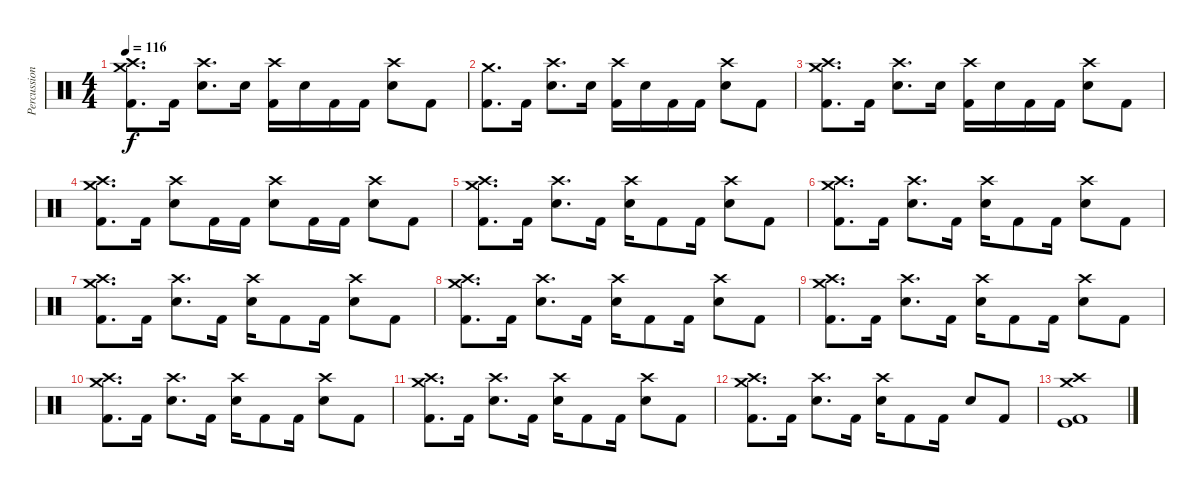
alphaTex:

\track ("Percussion" "Percussion") {instrument percussion}
\staff {score}
\articulation defaults
\ts (4 4)
\tempo 116
\clef neutral
\ks c
("Crash medium (hit)" "Crash high (hit)" "Kick (hit) 2").8{d dy f} "Kick (hit) 2".16 ("Crash high (hit)" "Snare (hit) 2").8{d} "Snare (hit) 2".16 ("Crash high (hit)" "Kick (hit) 2").16 "Snare (hit) 2".16 "Kick (hit) 2".16 "Kick (hit) 2".16 ("Crash high (hit)" "Snare (hit) 2").8 "Kick (hit) 2".8 |
("Crash medium (hit)" "Kick (hit) 2").8{d} "Kick (hit) 2".16 ("Crash high (hit)" "Snare (hit) 2").8{d} "Snare (hit) 2".16 ("Crash high (hit)" "Kick (hit) 2").16 "Snare (hit) 2".16 "Kick (hit) 2".16 "Kick (hit) 2".16 ("Crash high (hit)" "Snare (hit) 2").8 "Kick (hit) 2".8 |
("Crash medium (hit)" "Crash high (hit)" "Kick (hit) 2").8{d} "Kick (hit) 2".16 ("Crash high (hit)" "Snare (hit) 2").8{d} "Snare (hit) 2".16 ("Crash high (hit)" "Kick (hit) 2").16 "Snare (hit) 2".16 "Kick (hit) 2".16 "Kick (hit) 2".16 ("Crash high (hit)" "Snare (hit) 2").8 "Kick (hit) 2".8 |
("Crash medium (hit)" "Crash high (hit)" "Kick (hit) 2").8{d} "Kick (hit) 2".16 ("Crash high (hit)" "Snare (hit) 2").8 "Kick (hit) 2".16 "Kick (hit) 2".16 ("Crash high (hit)" "Snare (hit) 2").8 "Kick (hit) 2".16 "Kick (hit) 2".16 ("Crash high (hit)" "Snare (hit) 2").8 "Kick (hit) 2".8 |
("Crash medium (hit)" "Crash high (hit)" "Kick (hit) 2").8{d} "Kick (hit) 2".16 ("Crash high (hit)" "Snare (hit) 2").8{d} "Kick (hit) 2".16 ("Crash high (hit)" "Snare (hit) 2").16 "Kick (hit) 2".8 "Kick (hit) 2".16 ("Crash high (hit)" "Snare (hit) 2").8 "Kick (hit) 2".8 |
("Crash medium (hit)" "Crash high (hit)" "Kick (hit) 2").8{d} "Kick (hit) 2".16 ("Crash high (hit)" "Snare (hit) 2").8{d} "Kick (hit) 2".16 ("Crash high (hit)" "Snare (hit) 2").16 "Kick (hit) 2".8 "Kick (hit) 2".16 ("Crash high (hit)" "Snare (hit) 2").8 "Kick (hit) 2".8 |
("Crash medium (hit)" "Crash high (hit)" "Kick (hit) 2").8{d} "Kick (hit) 2".16 ("Crash high (hit)" "Snare (hit) 2").8{d} "Kick (hit) 2".16 ("Crash high (hit)" "Snare (hit) 2").16 "Kick (hit) 2".8 "Kick (hit) 2".16 ("Crash high (hit)" "Snare (hit) 2").8 "Kick (hit) 2".8 |
("Crash medium (hit)" "Crash high (hit)" "Kick (hit) 2").8{d} "Kick (hit) 2".16 ("Crash high (hit)" "Snare (hit) 2").8{d} "Kick (hit) 2".16 ("Crash high (hit)" "Snare (hit) 2").16 "Kick (hit) 2".8 "Kick (hit) 2".16 ("Crash high (hit)" "Snare (hit) 2").8 "Kick (hit) 2".8 |
("Crash medium (hit)" "Crash high (hit)" "Kick (hit) 2").8{d} "Kick (hit) 2".16 ("Crash high (hit)" "Snare (hit) 2").8{d} "Kick (hit) 2".16 ("Crash high (hit)" "Snare (hit) 2").16 "Kick (hit) 2".8 "Kick (hit) 2".16 ("Crash high (hit)" "Snare (hit) 2").8 "Kick (hit) 2".8 |
("Crash medium (hit)" "Crash high (hit)" "Kick (hit) 2").8{d} "Kick (hit) 2".16 ("Crash high (hit)" "Snare (hit) 2").8{d} "Kick (hit) 2".16 ("Crash high (hit)" "Snare (hit) 2").16 "Kick (hit) 2".8 "Kick (hit) 2".16 ("Crash high (hit)" "Snare (hit) 2").8 "Kick (hit) 2".8 |
("Crash medium (hit)" "Crash high (hit)" "Kick (hit) 2").8{d} "Kick (hit) 2".16 ("Crash high (hit)" "Snare (hit) 2").8{d} "Kick (hit) 2".16 ("Crash high (hit)" "Snare (hit) 2").16 "Kick (hit) 2".8 "Kick (hit) 2".16 ("Crash high (hit)" "Snare (hit) 2").8 "Kick (hit) 2".8 |
("Crash medium (hit)" "Crash high (hit)" "Kick (hit) 2").8{d} "Kick (hit) 2".16 ("Crash high (hit)" "Snare (hit) 2").8{d} "Kick (hit) 2".16 ("Crash high (hit)" "Snare (hit) 2").16 "Kick (hit) 2".8 "Kick (hit) 2".16 "Snare (hit) 2".8 "Kick (hit) 2".8 |
("Crash medium (hit)" "Crash high (hit)" "Kick (hit)" "Kick (hit) 2").1
